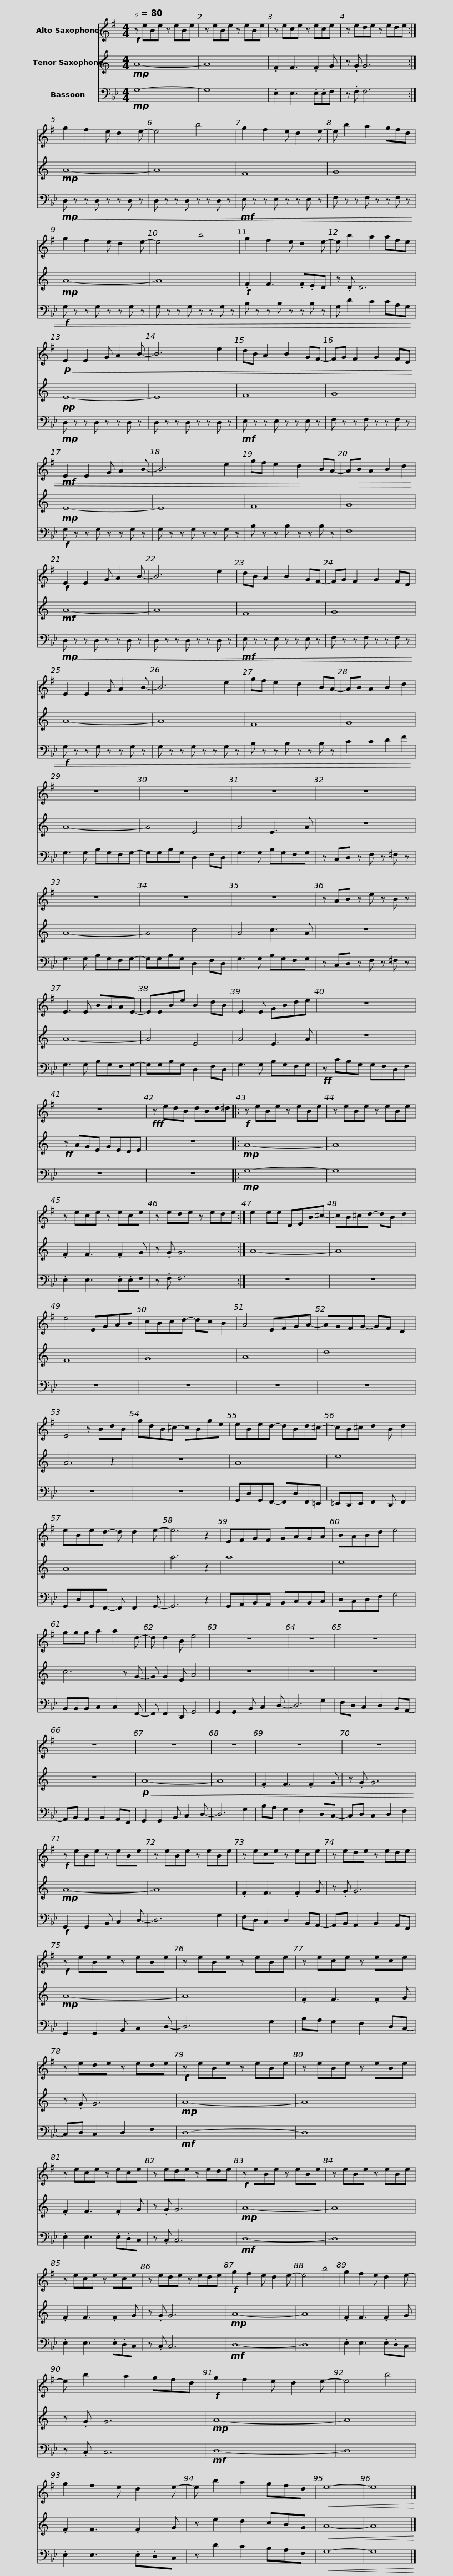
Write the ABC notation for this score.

X:1
%%score 1 2 3
L:1/8
Q:1/2=80
M:4/4
I:linebreak $
K:Bb
V:1 treble transpose=-9
V:2 treble transpose=-14
V:3 bass
V:1
[K:G]!f! z eBe z eBe | z eBe z eBe | z ece z ece | z ede z ede :|$ g2 f2 e d2 e- | %5
 e4 b4 | g2 f2 e d2 e- | e b2 a2 gfd | g2 f2 e d2 e- |$ e4 b4 | %10
 g2 f2 e d2 e- | e b2 a2 afe |!p!!<(! E2 E2 G A2 B- | B6 e2 |$ dB A2 B2 GF- | %15
 FG F2 G2 FD |!mf! E2 E2 G A2 B- | B6 e2 | gf e2 d2 BA- |$ AB A2 B2 d2!<)! | %20
!f! E2 E2 G A2 B- | B6 e2 | dB A2 B2 GF- | FG F2 G2 FD |$ E2 E2 G A2 B- | %25
 B6 e2 | gf e2 d2 BA- | AB A2 B2 d2 | z8 |$ z8 | %30
 z8 | z8 | z8 | z8 | z8 |$ %35
 z AB z e z B z | E3 E BAAE- | EEBe B2 dB | E3 E GBde | z8 |$ %40
 z8 |!fff! z edB dBd^d |:!f! z eBe z eBe | z eBe z eBe | z ece z ece |$ %45
 z ede z ede :| e2 ee DEB^c- | cB^cd- dB d2 | e4 EGAB | cBcd- dc B2 | %50
 A4 EFGA- |$ AGFG- GF D2 | E4 z BdB | gdB^c- cBge | eBed- dBd^c- | %55
 cB^c d2 B d2 |$ eBed- d d2 e- | e6 z2 | EFGF GAGA | BABd e4 | %60
 ggg a2 a2 d- | d d2 B e4 |$ z8 | z8 | z8 | %65
 z8 | z8 | z8 | z8 |$ z8 | %70
!f! z eBe z eBe | z eBe z eBe | z ece z ece | z ede z ede |$!f! z eBe z eBe | %75
 z eBe z eBe | z ece z ece | z ede z ede |!f! z eBe z eBe |$ z eBe z eBe | %80
 z ece z ece | z ede z ede |!f! z eBe z eBe | z eBe z eBe |$ z ece z ece | %85
 z ede z ede |!f! g2 f2 e d2 e- | e4 b4 | g2 f2 e d2 e- | e b2 a2 gfd |$ %90
!f! g2 f2 e d2 e- | e4 b4 | g2 f2 e d2 e- | e b2 a2 gfd |!<(! e8- | %95
 e8!<)! |] %96
V:2
[K:C]!mp! A8- | A8 | .F2 F3 .F2 G | z .G G6 :|$!mp! A8- | %5
 A8 | F8 | G8 |!mp! A8- |$ A8 | %10
!f! .F2 F3 .F.ED | z .D D6 |!pp! E8- | E8 |$ F8 | %15
 G8 |!mp! E8- | E8 | F8 |$ G8 | %20
!mf! A8- | A8 | F8 | G8 |$ A8- | %25
 A8 | F8 | G8 | A8- |$ A4 E4 | %30
 A4 E3 A | z8 | A8- | A4 c4 | A4 c3 A |$ %35
 z8 | A8- | A4 E4 | A4 E3 A | z8 |$ %40
!ff! z AGE GEDE | z8 |:!mp! A8- | A8 | .F2 F3 .F2 G |$ %45
 z .G G6 :| A8- | A8 | F8 | G8 | %50
 A8 |$ d8 | A6 z2 | z8 | A8 | %55
 e8 |$ A8 | a6 z2 | a8 | e8 | %60
 c6 z G- | G G2 E A4 |$ z8 | z8 | z8 | %65
 z8 |!p!!<(! A8- | A8 | .F2 F3 .F2 G |$ z .G G6!<)! | %70
!mp! A8- | A8 | .F2 F3 .F2 G | z .G G6 |$!mp! A8- | %75
 A8 | .F2 F3 .F2 G | z .G G6 |!mp! A8- |$ A8 | %80
 .F2 F3 .F2 G | z .G G6 |!mp! A8- | A8 |$ .F2 F3 .F2 G | %85
 z .G G6 |!mp! A8- | A8 | .F2 F3 .F2 G | z .G G6 |$ %90
!mp! A8- | A8 | .F2 F3 .F2 G | z e2 d2 cBG |!<(! A8- | %95
 A8!<)! |] %96
V:3
!mp! G,8- | G,8 | .E,2 E,3 .E,.E,F, | z .F, F,6 :|$!mp!!<(! D, z z D, z z D, z | %5
 D, z z D, z z D, z |!mf! E, z z E, z z E, z | F, z z F, z z F, z |!f! G, z z G, z z G, z |$ G, z z G, z z G, z | %10
 B, z z B, z z B, z | G, D2 C2 CA,G,!<)! |!mp! D, z z D, z z D, z | D, z z D, z z D, z |$!mf! E, z z E, z z E, z | %15
 F, z z F, z z F, z |!f! G, z z G, z z G, z | G, z z G, z z G, z | B, z z B, z z B, z |$ F,8 | %20
!mp!!<(! D, z z D, z z D, z | D, z z D, z z D, z |!mf! E, z z E, z z E, z | F, z z F, z z F, z |$!f! G, z z G, z z G, z | %25
 G, z z G, z z G, z | B, z z B, z z B, z | C2 C2 D2 F2!<)! | G,3 G, B,G,F,G,- |$ G,G,B,G, D,2 F,D, | %30
 G,3 G, B,G,F,G, | z C,D, z F, z ^F, z | G,3 G, B,G,F,G,- | G,G,B,G, D,2 F,D, | G,3 G, B,G,F,G, |$ %35
 z C,D, z F, z ^F, z | G,3 G, B,G,F,G,- | G,G,B,G, D,2 F,D, | G,3 G, B,G,F,G, |!ff! z CB,G, G,F,D,F, |$ %40
 z8 | z8 |:!mp! G,8- | G,8 | .E,2 E,3 .E,.E,F, |$ %45
 z .F, F,6 :| z8 | z8 | z8 | z8 | %50
 z8 |$ z8 | z8 | z8 | G,,D,G,,F,,- F,,D,F,,=E,, | %55
 =E,,D,,E,, F,,2 D,, F,,2 |$ G,,D,G,,F,,- F,, F,,2 G,,- | G,,6 z2 | G,,A,,B,,A,, B,,C,B,,C, | D,C,D,F, G,4 | %60
 B,,B,,B,, C,2 C,2 F,,- | F,, F,,2 D,, G,,4 |$ G,,2 G,,2 B,, C,2 D,- | D,6 G,2 | F,D, C,2 D,2 B,,A,,- | %65
 A,,B,, A,,2 B,,2 A,,F,, | G,,2 G,,2 B,, C,2 D,- | D,6 G,2 | B,A, G,2 F,2 D,C,- |$ C,D, C,2 D,2 F,2 | %70
!f! G,,2 G,,2 B,, C,2 D,- | D,6 G,2 | F,D, C,2 D,2 B,,A,,- | A,,B,, A,,2 B,,2 A,,F,, |$ G,,2 G,,2 B,, C,2 D,- | %75
 D,6 G,2 | B,A, G,2 F,2 D,C,- | C,D, C,2 D,2 F,2 |!mf! D,8- |$ D,8 | %80
 .E,2 E,3 .E,.D,C, | z .C, C,6 |!mf! D,8- | D,8 |$ .E,2 E,3 .E,.D,C, | %85
 z .C, C,6 |!mf! D,8- | D,8 | .E,2 E,3 .E,.D,C, | z .C, C,6 |$ %90
!mf! D,8- | D,8 | .E,2 E,3 .E,.D,C, | z D2 C2 B,A,F, |!<(! G,8- | %95
 G,8!<)! |] %96
